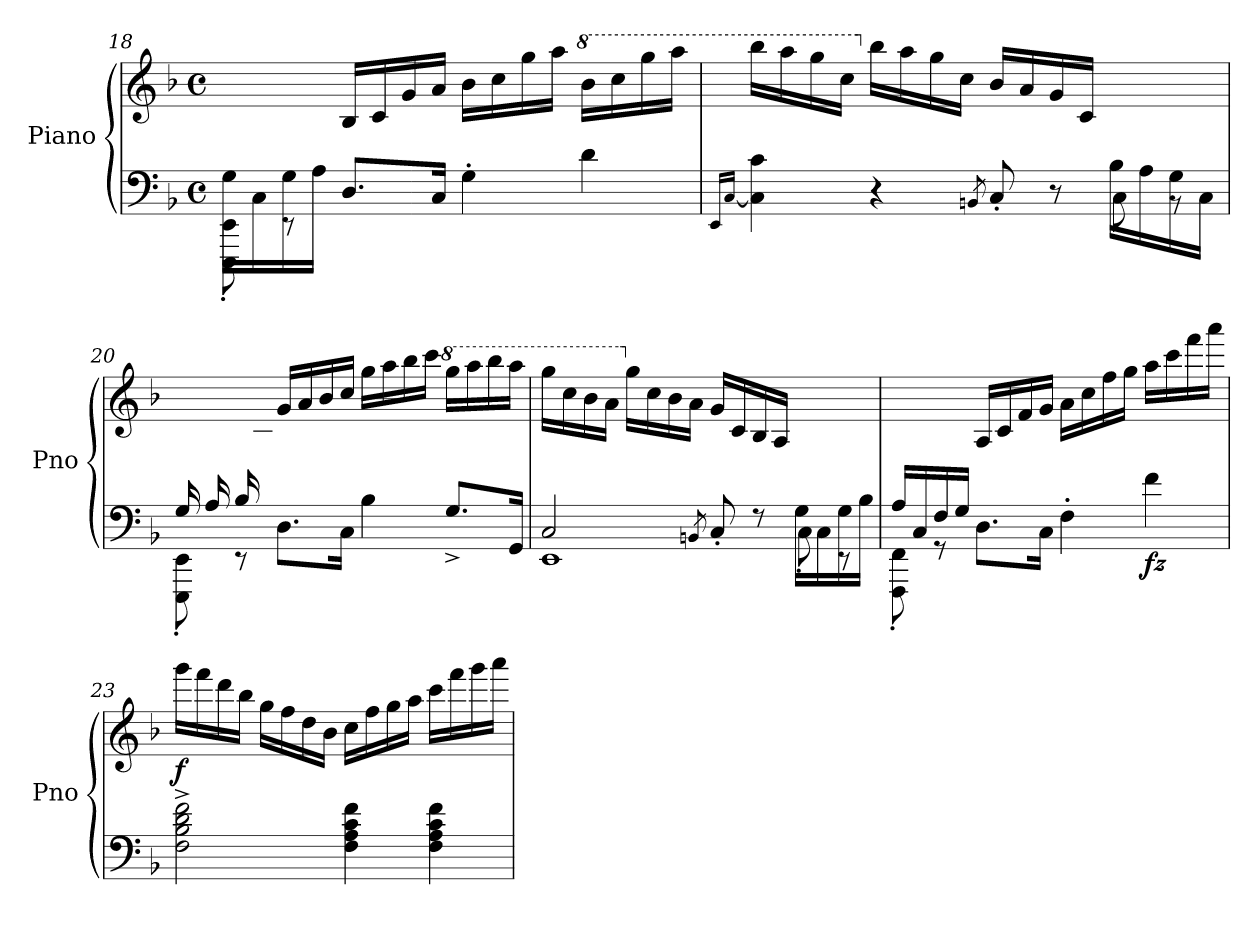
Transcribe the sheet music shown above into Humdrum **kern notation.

**kern	**kern	**dynam
*part1	*part1	*part1
*staff2	*staff1	*staff1/2
*I"Piano	*	*
*I'Pno	*	*
*clefF4	*clefG2	*
*k[b-]	*k[b-]	*
*M4/4	*M4/4	*
*met(c)	*met(c)	*
=18	=18	=18
*^	*	*
16G\LL	8EEE\' 8EE\'	4ryy	.
16C\	.	.	.
16G\	8rEE	.	.
16A\JJ	.	.	.
2.ryy	8.D/L	16B-/LL	.
.	.	16c/	.
.	.	16g/	.
.	16C/Jk	16a/JJ	.
.	4G'\	16b-\LL	.
.	.	16cc\	.
.	.	16gg\	.
.	.	16aa\JJ	.
*	*	*8va	*
.	4d\	16bb-\LL	.
.	.	16ccc\	.
.	.	16ggg\	.
.	.	16aaa\JJ	.
!!LO:LB:g=z
=19	=19	=19	=19
.	16qEE/LL	.	.
.	[16qC/JJ	.	.
2.ryy	4C\] 4c\	16bbb-\LL	.
.	.	16aaa\	.
.	.	16ggg\	.
.	.	16ccc\JJ	.
*	*	*X8va	*
.	4r	16bb-\LL	.
.	.	16aa\	.
.	.	16gg\	.
.	.	16cc\JJ	.
.	8qBBn/	.	.
.	8C'/	16b-/LL	.
.	.	16a/	.
.	8r	16g/	.
.	.	16c/JJ	.
16B-\LL	8C'\	4ryy	.
16A\	.	.	.
16G\	8rBB	.	.
16C\JJ	.	.	.
=20	=20	=20	=20
16G/LL	8EEE\' 8EE\'	8.ryy	.
16A/	.	.	.
16B-/	8rEE	.	.
2ryy	.	16c\JJ	.
.	8.D\L	16g/LL	.
.	.	16a/	.
.	.	16b-/	.
.	16C\Jk	16cc/JJ	.
.	4B-\	16gg\LL	.
.	.	16aa\	.
.	.	16bb-\	.
4ryy	.	16ccc\JJ	.
*	*	*8va	*
.	8.G^/L	16ggg\LL	.
.	.	16aaa\	.
.	.	16bbb-\	.
16ryy	16GG/Jk	16aaa\JJ	.
!!LO:PB:g=z
=21	=21	=21	=21
*	*^	*	*
2.ryy	2C/	1EE	16ggg\LL	.
.	.	.	16ccc\	.
.	.	.	16bb-\	.
.	.	.	16aa\JJ	.
*	*	*	*X8va	*
.	.	.	16gg\LL	.
.	.	.	16cc\	.
.	.	.	16b-\	.
.	.	.	16a\JJ	.
.	8qBBn/	.	.	.
.	8C'/	.	16g/LL	.
.	.	.	16c/	.
.	8r	.	16B-/	.
.	.	.	16A/JJ	.
16G\LL	8C'\	.	4ryy	.
16C\	.	.	.	.
16G\	8rEE	.	.	.
16B-\JJ	.	.	.	.
*	*v	*v	*	*
!!LO:LB:g=z
=22	=22	=22	=22
(16A/LL	8FFF\' 8FF\'	4ryy	.
16C/	.	.	.
16F/	8rGG	.	.
16G/JJ	.	.	.
!	!	!	!LO:DY:b
2.ryy	8.D\L	16A/LL	other-dynamics
.	.	16c/	.
.	.	16f/	.
.	16C\Jk	16g/JJ	.
.	4F'\	16a\LL	.
.	.	16cc\	.
.	.	16ff\	.
.	.	16gg\JJ	.
!	!	!	!LO:DY:b=2
.	4f\	16aa\LL	fz
.	.	16ccc\	.
.	.	16fff\	.
.	.	16aaa\JJ	.
*v	*v	*	*
=23	=23	=23
!	!	!LO:DY:b
2F\^ 2B-\^ 2d\^ 2f\^	16ggg\LL	f
.	16fff\	.
.	16ddd\	.
.	16bb-\JJ	.
.	16gg\LL	.
.	16ff\	.
.	16dd\	.
.	16b-\JJ)	.
4F\ 4A\ 4c\ 4f\	16cc\LL	.
.	16ff\	.
.	16gg\	.
.	16aa\JJ	.
4F\ 4A\ 4c\ 4f\	16ccc\LL	.
.	16fff\	.
.	16ggg\	.
.	16aaa\JJ	.
=	=	=
*-	*-	*-
